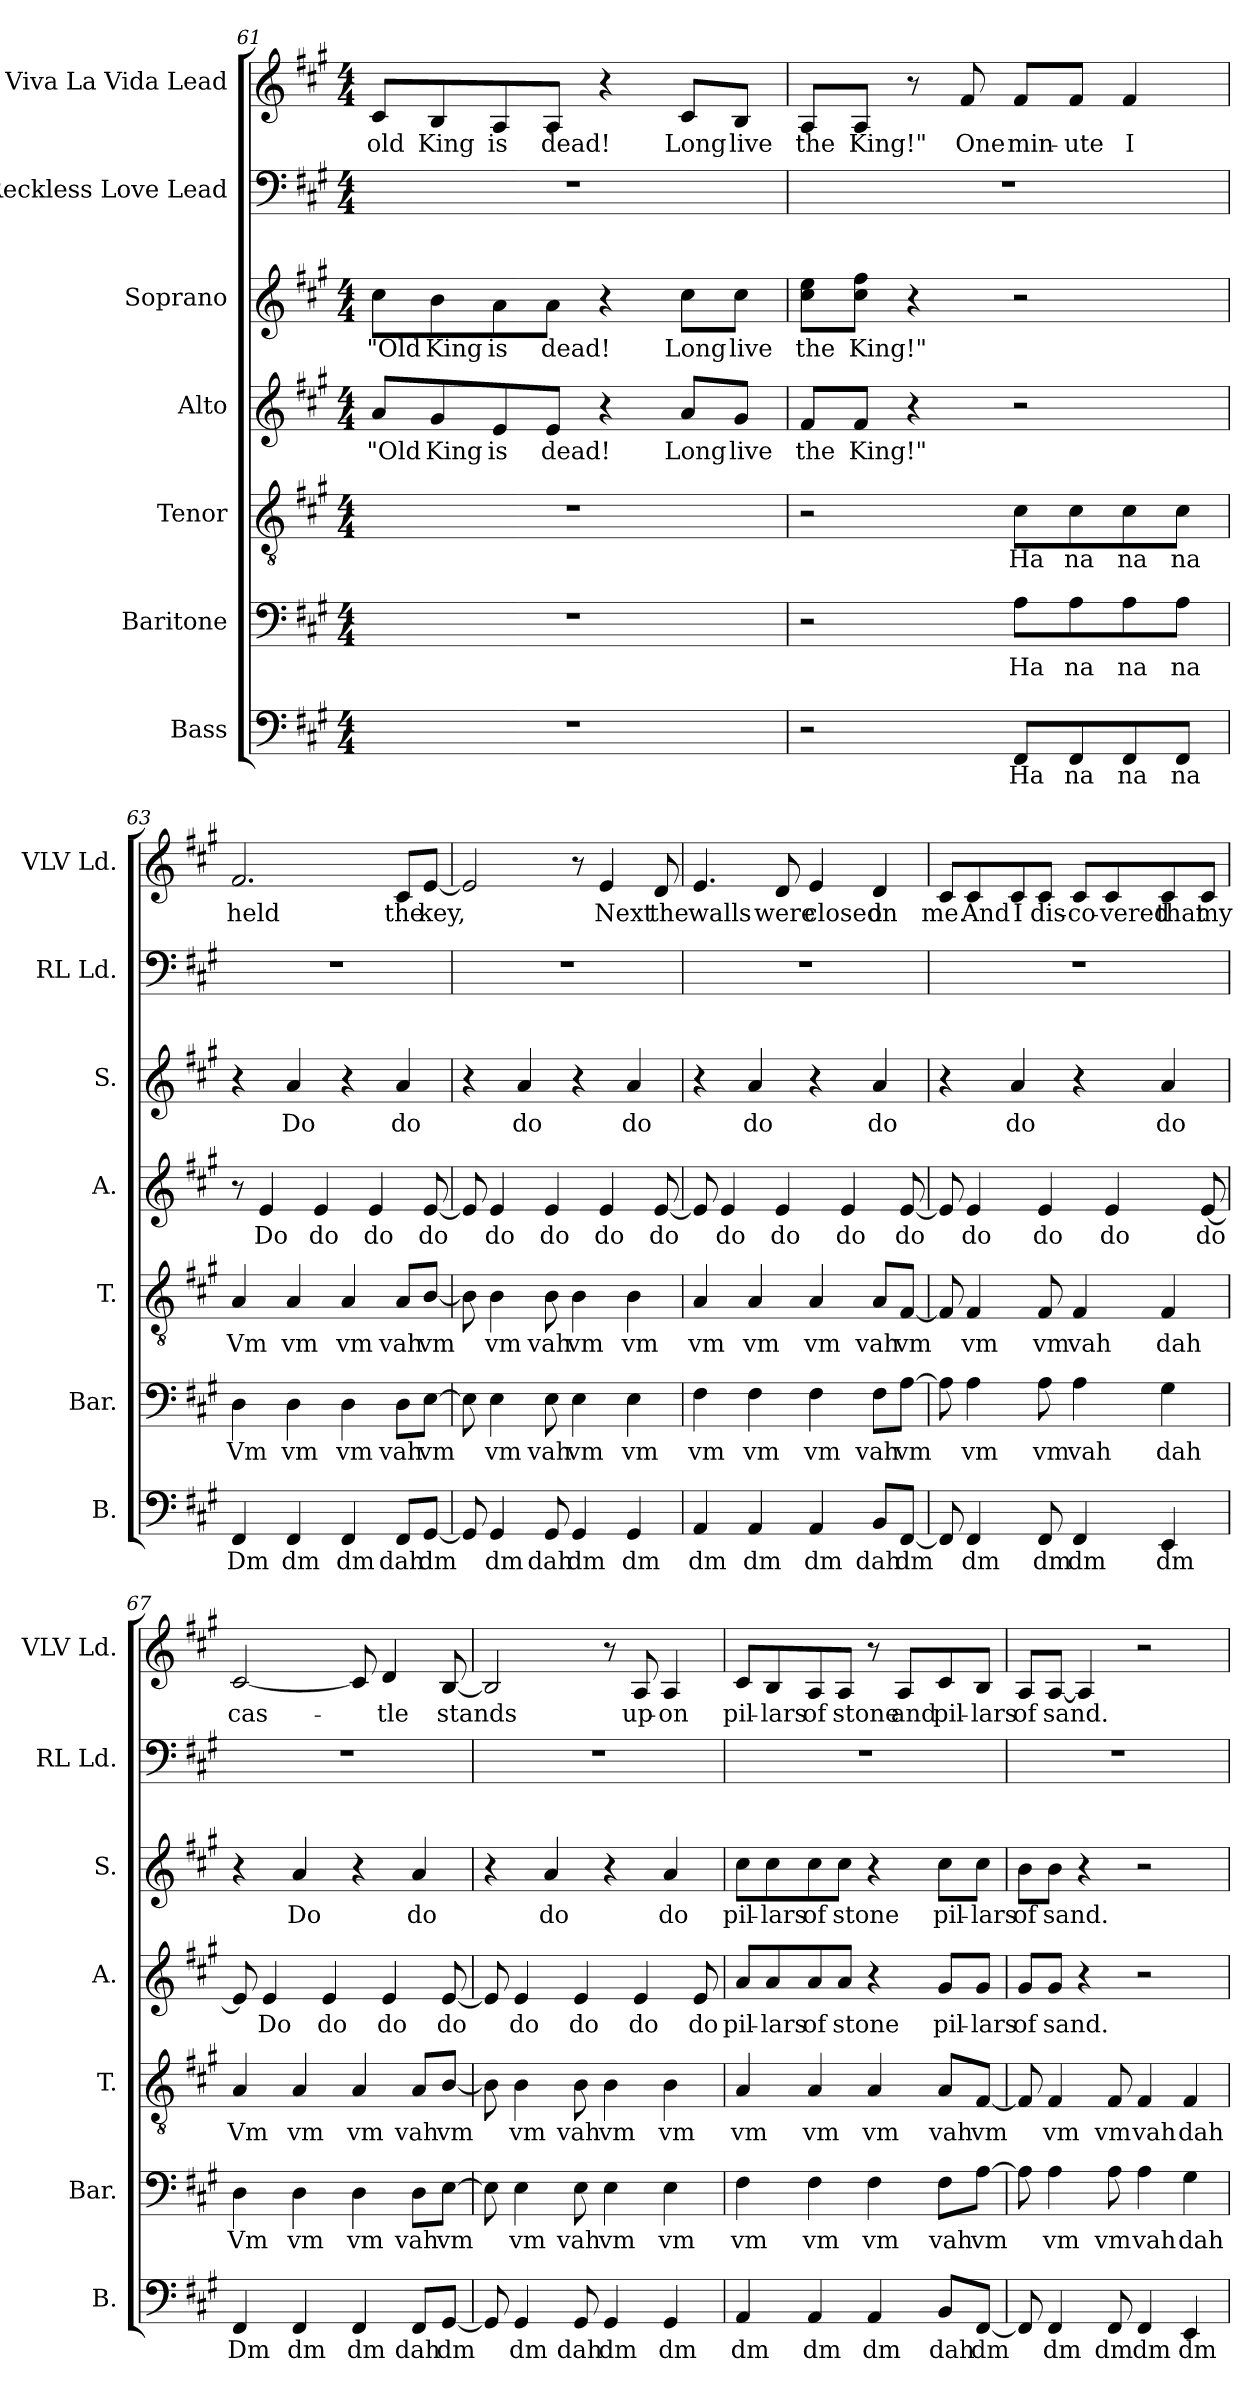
**kern	**text	**kern	**text	**kern	**text	**kern	**text	**kern	**text	**kern	**kern	**text
*part7	*part7	*part6	*part6	*part5	*part5	*part4	*part4	*part3	*part3	*part2	*part1	*part1
*staff7	*staff7	*staff6	*staff6	*staff5	*staff5	*staff4	*staff4	*staff3	*staff3	*staff2	*staff1	*staff1
*I"Bass	*	*I"Baritone	*	*I"Tenor	*	*I"Alto	*	*I"Soprano	*	*I"Reckless Love Lead	*I"Viva La Vida Lead	*
*I'B.	*	*I'Bar.	*	*I'T.	*	*I'A.	*	*I'S.	*	*I'RL Ld.	*I'VLV Ld.	*
*clefF4	*	*clefF4	*	*clefGv2	*	*clefG2	*	*clefG2	*	*clefF4	*clefG2	*
*k[f#c#g#]	*	*k[f#c#g#]	*	*k[f#c#g#]	*	*k[f#c#g#]	*	*k[f#c#g#]	*	*k[f#c#g#]	*k[f#c#g#]	*
*M4/4	*	*M4/4	*	*M4/4	*	*M4/4	*	*M4/4	*	*M4/4	*M4/4	*
=61	=61	=61	=61	=61	=61	=61	=61	=61	=61	=61	=61	=61
1r	.	1r	.	1r	.	8a/L	"Old	8cc#\L	"Old	1r	8c#/L	old
.	.	.	.	.	.	8g#/	King	8b\	King	.	8B/	King
.	.	.	.	.	.	8e/	is	8a\	is	.	8A/	is
.	.	.	.	.	.	8e/J	dead!	8a\J	dead!	.	8A/J	dead!
.	.	.	.	.	.	4r	.	4r	.	.	4r	.
.	.	.	.	.	.	8a/L	Long	8cc#\L	Long	.	8c#/L	Long
.	.	.	.	.	.	8g#/J	live	8cc#\J	live	.	8B/J	live
!!LO:LB:g=z
=62	=62	=62	=62	=62	=62	=62	=62	=62	=62	=62	=62	=62
2r	.	2r	.	2r	.	8f#/L	the	8cc#\ 8ee\L	the	1r	8A/L	the
.	.	.	.	.	.	8f#/J	King!"	8cc#\ 8ff#\J	King!"	.	8A/J	King!"
.	.	.	.	.	.	4r	.	4r	.	.	8r	.
.	.	.	.	.	.	.	.	.	.	.	8f#/	One
8FF#/L	Ha	8A\L	Ha	8c#\L	Ha	2r	.	2r	.	.	8f#/L	min-
8FF#/	na	8A\	na	8c#\	na	.	.	.	.	.	8f#/J	-ute
8FF#/	na	8A\	na	8c#\	na	.	.	.	.	.	4f#/	I
8FF#/J	na	8A\J	na	8c#\J	na	.	.	.	.	.	.	.
=63	=63	=63	=63	=63	=63	=63	=63	=63	=63	=63	=63	=63
4FF#/	Dm	4D\	Vm	4A/	Vm	8r	.	4r	.	1r	2.f#/	held
.	.	.	.	.	.	4e/	Do	.	.	.	.	.
4FF#/	dm	4D\	vm	4A/	vm	.	.	4a/	Do	.	.	.
.	.	.	.	.	.	4e/	do	.	.	.	.	.
4FF#/	dm	4D\	vm	4A/	vm	.	.	4r	.	.	.	.
.	.	.	.	.	.	4e/	do	.	.	.	.	.
8FF#/L	dah	8D\L	vah	8A/L	vah	.	.	4a/	do	.	8c#/L	the
[8GG#/J	dm	[8E\J	vm	[8B/J	vm	[8e/	do	.	.	.	[8e/J	key,
=64	=64	=64	=64	=64	=64	=64	=64	=64	=64	=64	=64	=64
8GG#/]	.	8E\]	.	8B\]	.	8e/]	.	4r	.	1r	2e/]	.
4GG#/	dm	4E\	vm	4B\	vm	4e/	do	.	.	.	.	.
.	.	.	.	.	.	.	.	4a/	do	.	.	.
8GG#/	dah	8E\	vah	8B\	vah	4e/	do	.	.	.	.	.
4GG#/	dm	4E\	vm	4B\	vm	.	.	4r	.	.	8r	.
.	.	.	.	.	.	4e/	do	.	.	.	4e/	Next
4GG#/	dm	4E\	vm	4B\	vm	.	.	4a/	do	.	.	.
.	.	.	.	.	.	[8e/	do	.	.	.	8d/	the
=65	=65	=65	=65	=65	=65	=65	=65	=65	=65	=65	=65	=65
4AA/	dm	4F#\	vm	4A/	vm	8e/]	.	4r	.	1r	4.e/	walls
.	.	.	.	.	.	4e/	do	.	.	.	.	.
4AA/	dm	4F#\	vm	4A/	vm	.	.	4a/	do	.	.	.
.	.	.	.	.	.	4e/	do	.	.	.	8d/	were
4AA/	dm	4F#\	vm	4A/	vm	.	.	4r	.	.	4e/	closed
.	.	.	.	.	.	4e/	do	.	.	.	.	.
8BB/L	dah	8F#\L	vah	8A/L	vah	.	.	4a/	do	.	4d/	on
[8FF#/J	dm	[8A\J	vm	[8F#/J	vm	[8e/	do	.	.	.	.	.
!!LO:PB:g=z
=66	=66	=66	=66	=66	=66	=66	=66	=66	=66	=66	=66	=66
8FF#/]	.	8A\]	.	8F#/]	.	8e/]	.	4r	.	1r	8c#/L	me.
4FF#/	dm	4A\	vm	4F#/	vm	4e/	do	.	.	.	8c#/	And
.	.	.	.	.	.	.	.	4a/	do	.	8c#/	I
8FF#/	dm	8A\	vm	8F#/	vm	4e/	do	.	.	.	8c#/J	dis-
4FF#/	dm	4A\	vah	4F#/	vah	.	.	4r	.	.	8c#/L	-co-
.	.	.	.	.	.	4e/	do	.	.	.	8c#/	-vered
4EE/	dm	4G#\	dah	4F#/	dah	.	.	4a/	do	.	8c#/	that
.	.	.	.	.	.	[8e/	do	.	.	.	8c#/J	my
=67	=67	=67	=67	=67	=67	=67	=67	=67	=67	=67	=67	=67
4FF#/	Dm	4D\	Vm	4A/	Vm	8e/]	.	4r	.	1r	[2c#/	-cas-
.	.	.	.	.	.	4e/	Do	.	.	.	.	.
4FF#/	dm	4D\	vm	4A/	vm	.	.	4a/	Do	.	.	.
.	.	.	.	.	.	4e/	do	.	.	.	.	.
4FF#/	dm	4D\	vm	4A/	vm	.	.	4r	.	.	8c#/]	.
.	.	.	.	.	.	4e/	do	.	.	.	4d/	tle
8FF#/L	dah	8D\L	vah	8A/L	vah	.	.	4a/	do	.	.	.
[8GG#/J	dm	[8E\J	vm	[8B/J	vm	[8e/	do	.	.	.	[8B/	stands
=68	=68	=68	=68	=68	=68	=68	=68	=68	=68	=68	=68	=68
8GG#/]	.	8E\]	.	8B\]	.	8e/]	.	4r	.	1r	2B/]	.
4GG#/	dm	4E\	vm	4B\	vm	4e/	do	.	.	.	.	.
.	.	.	.	.	.	.	.	4a/	do	.	.	.
8GG#/	dah	8E\	vah	8B\	vah	4e/	do	.	.	.	.	.
4GG#/	dm	4E\	vm	4B\	vm	.	.	4r	.	.	8r	.
.	.	.	.	.	.	4e/	do	.	.	.	8A/	up-
4GG#/	dm	4E\	vm	4B\	vm	.	.	4a/	do	.	4A/	-on
.	.	.	.	.	.	8e/	do	.	.	.	.	.
=69	=69	=69	=69	=69	=69	=69	=69	=69	=69	=69	=69	=69
4AA/	dm	4F#\	vm	4A/	vm	8a/L	pil-	8cc#\L	pil-	1r	8c#/L	pil-
.	.	.	.	.	.	8a/	-lars	8cc#\	-lars	.	8B/	lars
4AA/	dm	4F#\	vm	4A/	vm	8a/	of	8cc#\	of	.	8A/	-of
.	.	.	.	.	.	8a/J	stone	8cc#\J	stone	.	8A/J	stone
4AA/	dm	4F#\	vm	4A/	vm	4r	.	4r	.	.	8r	.
.	.	.	.	.	.	.	.	.	.	.	8A/L	and
8BB/L	dah	8F#\L	vah	8A/L	vah	8g#/L	pil-	8cc#\L	pil-	.	8c#/	pil-
[8FF#/J	dm	[8A\J	vm	[8F#/J	vm	8g#/J	-lars	8cc#\J	-lars	.	8B/J	-lars
!!LO:LB:g=z
=70	=70	=70	=70	=70	=70	=70	=70	=70	=70	=70	=70	=70
8FF#/]	.	8A\]	.	8F#/]	.	8g#/L	of	8b\L	of	1r	8A/L	of
4FF#/	dm	4A\	vm	4F#/	vm	8g#/J	sand.	8b\J	sand.	.	[8A/J	sand.
.	.	.	.	.	.	4r	.	4r	.	.	4A/]	.
8FF#/	dm	8A\	vm	8F#/	vm	.	.	.	.	.	.	.
4FF#/	dm	4A\	vah	4F#/	vah	2r	.	2r	.	.	2r	.
4EE/	dm	4G#\	dah	4F#/	dah	.	.	.	.	.	.	.
=	=	=	=	=	=	=	=	=	=	=	=	=
*-	*-	*-	*-	*-	*-	*-	*-	*-	*-	*-	*-	*-
